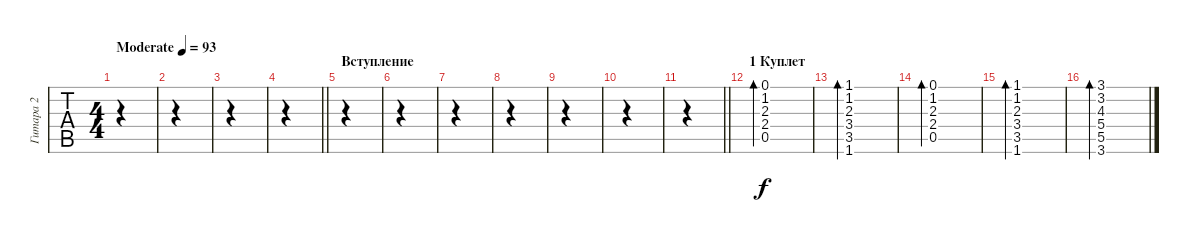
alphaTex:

\track ("Гитара 2" "Гитара 2") {instrument electricguitarclean}
\staff {tabs}
\tuning (E4 B3 G3 D3 A2 E2) {hide}
\ts (4 4)
\tempo (93 "Moderate")
\clef g2
\ks c
|
|
|
\barLineRight lightlight
|
\section ("" "Вступление")
|
|
|
|
|
|
\barLineRight lightlight
|
\section ("" "1 Куплет")
(0.1 1.2 2.3 2.4 0.5).1{bd 120} |
(1.1 1.2 2.3 3.4 3.5 1.6).1{bd 120} |
(0.1 1.2 2.3 2.4 0.5).1{bd 120} |
(1.1 1.2 2.3 3.4 3.5 1.6).1{bd 120} |
(3.1 3.2 4.3 5.4 5.5 3.6).1{bd 120}
